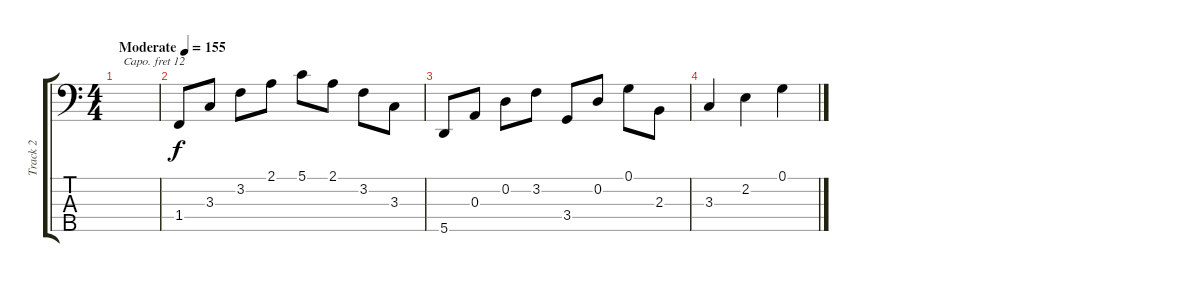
\track ("Track 2" "Track 2") {instrument brightacousticpiano}
\staff {score tabs}
\capo 12
\tuning (G2 D2 A1 E1 A0) {hide}
\ts (4 4)
\tempo (155 "Moderate")
\clef f4
\ks aminor
|
1.4.8 3.3.8 3.2.8 2.1.8 5.1.8 2.1.8 3.2.8 3.3.8 |
5.5.8 0.3.8 0.2.8 3.2.8 3.4.8 0.2.8 0.1.8 2.3.8 |
3.3.4 2.2.4 0.1.4
